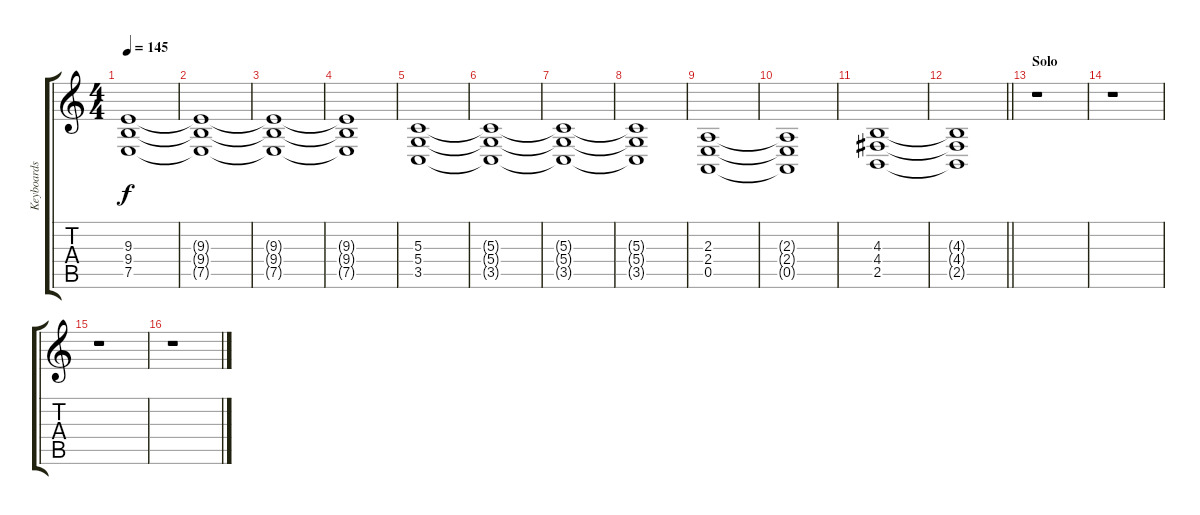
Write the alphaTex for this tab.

\track ("Keyboards" "Keyboards") {instrument pad4choir}
\staff {score tabs}
\tuning (E4 B3 G3 D3 A2 E2) {hide}
\ts (4 4)
\tempo 145
\clef g2
\ks c
(9.3 9.4 7.5).1{dy f} |
(9.3{t} 9.4{t} 7.5{t}).1 |
(9.3{t} 9.4{t} 7.5{t}).1 |
(9.3{t} 9.4{t} 7.5{t}).1 |
(5.3 5.4 3.5).1 |
(5.3{t} 5.4{t} 3.5{t}).1 |
(5.3{t} 5.4{t} 3.5{t}).1 |
(5.3{t} 5.4{t} 3.5{t}).1 |
(2.3 2.4 0.5).1 |
(2.3{t} 2.4{t} 0.5{t}).1 |
(4.3 4.4 2.5).1 |
\barLineRight lightlight
(4.3{t} 4.4{t} 2.5{t}).1 |
\section ("" "Solo")
r.1 |
r.1 |
r.1 |
r.1
